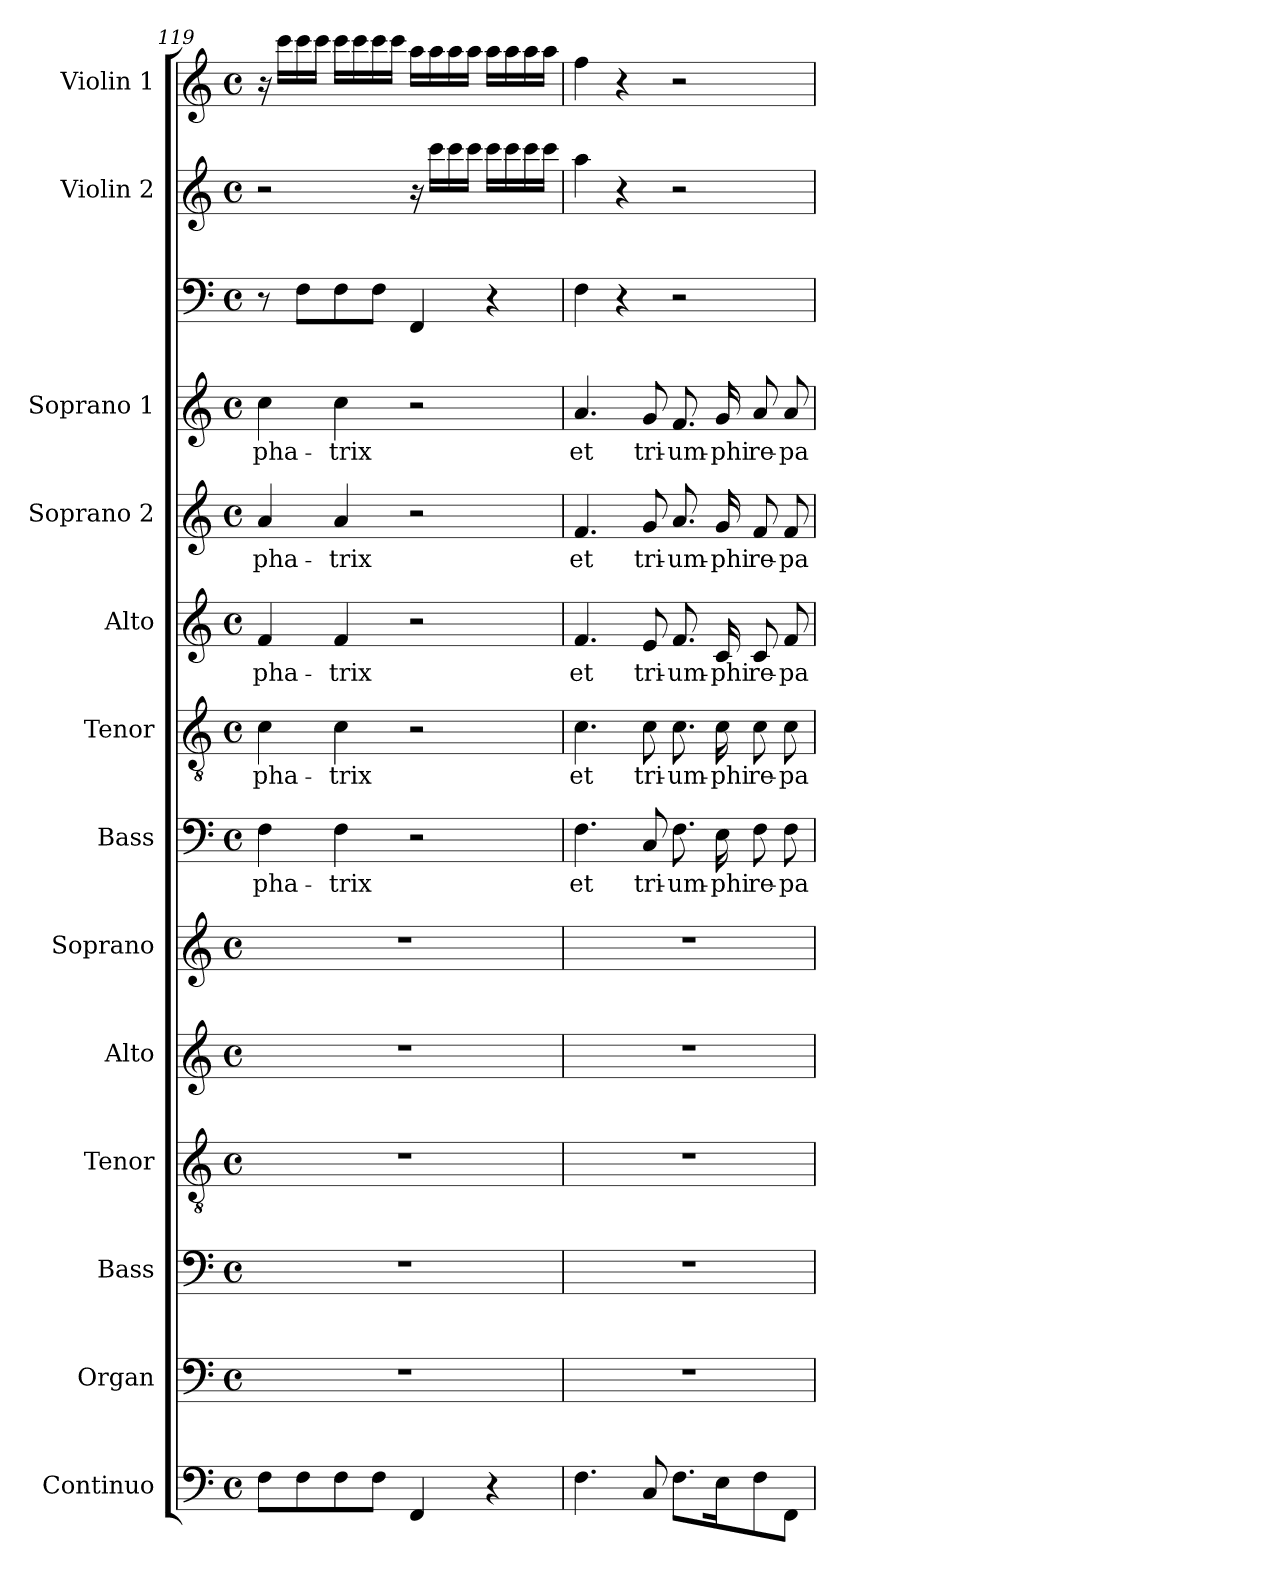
**kern	**kern	**kern	**kern	**kern	**kern	**kern	**text	**kern	**text	**kern	**text	**kern	**text	**kern	**text	**kern	**kern	**kern
*part14	*part13	*part12	*part11	*part10	*part9	*part8	*part8	*part7	*part7	*part6	*part6	*part5	*part5	*part4	*part4	*part3	*part2	*part1
*staff14	*staff13	*staff12	*staff11	*staff10	*staff9	*staff8	*staff8	*staff7	*staff7	*staff6	*staff6	*staff5	*staff5	*staff4	*staff4	*staff3	*staff2	*staff1
*I"Continuo	*I"Organ	*I"Bass	*I"Tenor	*I"Alto	*I"Soprano	*I"Bass	*	*I"Tenor	*	*I"Alto	*	*I"Soprano 2	*	*I"Soprano 1	*	*I""Acc. to violins"	*I"Violin 2	*I"Violin 1
*I'Cont.	*I'Org.	*I'B.	*I'T.	*I'A.	*I'S.	*I'B.	*	*I'T.	*	*I'A.	*	*I'S2.	*	*I'S1.	*	*I'Ac to violins.	*I'Vln. 2	*I'Vln. 1
*clefF4	*clefF4	*clefF4	*clefGv2	*clefG2	*clefG2	*clefF4	*	*clefGv2	*	*clefG2	*	*clefG2	*	*clefG2	*	*clefF4	*clefG2	*clefG2
*	*	*	*ITrd7c12	*	*	*	*	*ITrd7c12	*	*	*	*	*	*	*	*	*	*
*k[]	*k[]	*k[]	*k[]	*k[]	*k[]	*k[]	*	*k[]	*	*k[]	*	*k[]	*	*k[]	*	*k[]	*k[]	*k[]
*C:	*C:	*C:	*C:	*C:	*C:	*C:	*	*C:	*	*C:	*	*C:	*	*C:	*	*C:	*C:	*C:
*M4/4	*M4/4	*M4/4	*M4/4	*M4/4	*M4/4	*M4/4	*	*M4/4	*	*M4/4	*	*M4/4	*	*M4/4	*	*M4/4	*M4/4	*M4/4
*met(c)	*met(c)	*met(c)	*met(c)	*met(c)	*met(c)	*met(c)	*	*met(c)	*	*met(c)	*	*met(c)	*	*met(c)	*	*met(c)	*met(c)	*met(c)
=119	=119	=119	=119	=119	=119	=119	=119	=119	=119	=119	=119	=119	=119	=119	=119	=119	=119	=119
!	!	!	!	!	!	!	!LO:LY:b:color=#000000	!	!	!	!	!	!	!	!	!	!	!
!	!	!	!	!	!	!	!	!	!LO:LY:b:color=#000000	!	!	!	!	!	!	!	!	!
!	!	!	!	!	!	!	!	!	!	!	!LO:LY:b:color=#000000	!	!	!	!	!	!	!
!	!	!	!	!	!	!	!	!	!	!	!	!	!LO:LY:b:color=#000000	!	!	!	!	!
!	!	!	!	!	!	!	!	!	!	!	!	!	!	!	!LO:LY:b:color=#000000	!	!	!
8Fi\L	1r	1r	1r	1r	1r	4Fi\	-pha-	4Ci\	-pha-	4fi/	-pha-	4ai/	-pha-	4cci\	-pha-	8r	2r	16r
.	.	.	.	.	.	.	.	.	.	.	.	.	.	.	.	.	.	16ccci\LL
8Fi\	.	.	.	.	.	.	.	.	.	.	.	.	.	.	.	8Fi\L	.	16ccci\
.	.	.	.	.	.	.	.	.	.	.	.	.	.	.	.	.	.	16ccci\JJ
!	!	!	!	!	!	!	!LO:LY:b:color=#000000	!	!	!	!	!	!	!	!	!	!	!
!	!	!	!	!	!	!	!	!	!LO:LY:b:color=#000000	!	!	!	!	!	!	!	!	!
!	!	!	!	!	!	!	!	!	!	!	!LO:LY:b:color=#000000	!	!	!	!	!	!	!
!	!	!	!	!	!	!	!	!	!	!	!	!	!LO:LY:b:color=#000000	!	!	!	!	!
!	!	!	!	!	!	!	!	!	!	!	!	!	!	!	!LO:LY:b:color=#000000	!	!	!
8Fi\	.	.	.	.	.	4Fi\	-trix	4Ci\	-trix	4fi/	-trix	4ai/	-trix	4cci\	-trix	8Fi\	.	16ccci\LL
.	.	.	.	.	.	.	.	.	.	.	.	.	.	.	.	.	.	16ccci\
8Fi\J	.	.	.	.	.	.	.	.	.	.	.	.	.	.	.	8Fi\J	.	16ccci\
.	.	.	.	.	.	.	.	.	.	.	.	.	.	.	.	.	.	16ccci\JJ
4FFi/	.	.	.	.	.	2r	.	2r	.	2r	.	2r	.	2r	.	4FFi/	16r	16aai\LL
.	.	.	.	.	.	.	.	.	.	.	.	.	.	.	.	.	16ccci\LL	16aai\
.	.	.	.	.	.	.	.	.	.	.	.	.	.	.	.	.	16ccci\	16aai\
.	.	.	.	.	.	.	.	.	.	.	.	.	.	.	.	.	16ccci\JJ	16aai\JJ
4r	.	.	.	.	.	.	.	.	.	.	.	.	.	.	.	4r	16ccci\LL	16aai\LL
.	.	.	.	.	.	.	.	.	.	.	.	.	.	.	.	.	16ccci\	16aai\
.	.	.	.	.	.	.	.	.	.	.	.	.	.	.	.	.	16ccci\	16aai\
.	.	.	.	.	.	.	.	.	.	.	.	.	.	.	.	.	16ccci\JJ	16aai\JJ
=120	=120	=120	=120	=120	=120	=120	=120	=120	=120	=120	=120	=120	=120	=120	=120	=120	=120	=120
!	!	!	!	!	!	!	!LO:LY:b:color=#000000	!	!	!	!	!	!	!	!	!	!	!
!	!	!	!	!	!	!	!	!	!LO:LY:b:color=#000000	!	!	!	!	!	!	!	!	!
!	!	!	!	!	!	!	!	!	!	!	!LO:LY:b:color=#000000	!	!	!	!	!	!	!
!	!	!	!	!	!	!	!	!	!	!	!	!	!LO:LY:b:color=#000000	!	!	!	!	!
!	!	!	!	!	!	!	!	!	!	!	!	!	!	!	!LO:LY:b:color=#000000	!	!	!
4.Fi\	1r	1r	1r	1r	1r	4.Fi\	et	4.Ci\	et	4.fi/	et	4.fi/	et	4.ai/	et	4Fi\	4aai\	4ffi\
.	.	.	.	.	.	.	.	.	.	.	.	.	.	.	.	4r	4r	4r
!	!	!	!	!	!	!	!LO:LY:b:color=#000000	!	!	!	!	!	!	!	!	!	!	!
!	!	!	!	!	!	!	!	!	!LO:LY:b:color=#000000	!	!	!	!	!	!	!	!	!
!	!	!	!	!	!	!	!	!	!	!	!LO:LY:b:color=#000000	!	!	!	!	!	!	!
!	!	!	!	!	!	!	!	!	!	!	!	!	!LO:LY:b:color=#000000	!	!	!	!	!
!	!	!	!	!	!	!	!	!	!	!	!	!	!	!	!LO:LY:b:color=#000000	!	!	!
8Ci/	.	.	.	.	.	8Ci/	tri-	8Ci\	tri-	8ei/	tri-	8gi/	tri-	8gi/	tri-	.	.	.
!	!	!	!	!	!	!	!LO:LY:b:color=#000000	!	!	!	!	!	!	!	!	!	!	!
!	!	!	!	!	!	!	!	!	!LO:LY:b:color=#000000	!	!	!	!	!	!	!	!	!
!	!	!	!	!	!	!	!	!	!	!	!LO:LY:b:color=#000000	!	!	!	!	!	!	!
!	!	!	!	!	!	!	!	!	!	!	!	!	!LO:LY:b:color=#000000	!	!	!	!	!
!	!	!	!	!	!	!	!	!	!	!	!	!	!	!	!LO:LY:b:color=#000000	!	!	!
8.Fi\L	.	.	.	.	.	8.Fi\	-um-	8.Ci\	-um-	8.fi/	-um-	8.ai/	-um-	8.fi/	-um-	2r	2r	2r
!	!	!	!	!	!	!	!LO:LY:b:color=#000000	!	!	!	!	!	!	!	!	!	!	!
!	!	!	!	!	!	!	!	!	!LO:LY:b:color=#000000	!	!	!	!	!	!	!	!	!
!	!	!	!	!	!	!	!	!	!	!	!LO:LY:b:color=#000000	!	!	!	!	!	!	!
!	!	!	!	!	!	!	!	!	!	!	!	!	!LO:LY:b:color=#000000	!	!	!	!	!
!	!	!	!	!	!	!	!	!	!	!	!	!	!	!	!LO:LY:b:color=#000000	!	!	!
16Ei\k	.	.	.	.	.	16Ei\	-phi	16Ci\	-phi	16ci/	-phi	16gi/	-phi	16gi/	-phi	.	.	.
!	!	!	!	!	!	!	!LO:LY:b:color=#000000	!	!	!	!	!	!	!	!	!	!	!
!	!	!	!	!	!	!	!	!	!LO:LY:b:color=#000000	!	!	!	!	!	!	!	!	!
!	!	!	!	!	!	!	!	!	!	!	!LO:LY:b:color=#000000	!	!	!	!	!	!	!
!	!	!	!	!	!	!	!	!	!	!	!	!	!LO:LY:b:color=#000000	!	!	!	!	!
!	!	!	!	!	!	!	!	!	!	!	!	!	!	!	!LO:LY:b:color=#000000	!	!	!
8Fi\	.	.	.	.	.	8Fi\	re-	8Ci\	re-	8ci/	re-	8fi/	re-	8ai/	re-	.	.	.
!	!	!	!	!	!	!	!LO:LY:b:color=#000000	!	!	!	!	!	!	!	!	!	!	!
!	!	!	!	!	!	!	!	!	!LO:LY:b:color=#000000	!	!	!	!	!	!	!	!	!
!	!	!	!	!	!	!	!	!	!	!	!LO:LY:b:color=#000000	!	!	!	!	!	!	!
!	!	!	!	!	!	!	!	!	!	!	!	!	!LO:LY:b:color=#000000	!	!	!	!	!
!	!	!	!	!	!	!	!	!	!	!	!	!	!	!	!LO:LY:b:color=#000000	!	!	!
8FFi\J	.	.	.	.	.	8Fi\	-pa-	8Ci\	-pa-	8fi/	-pa-	8fi/	-pa-	8ai/	-pa-	.	.	.
=	=	=	=	=	=	=	=	=	=	=	=	=	=	=	=	=	=	=
*-	*-	*-	*-	*-	*-	*-	*-	*-	*-	*-	*-	*-	*-	*-	*-	*-	*-	*-
